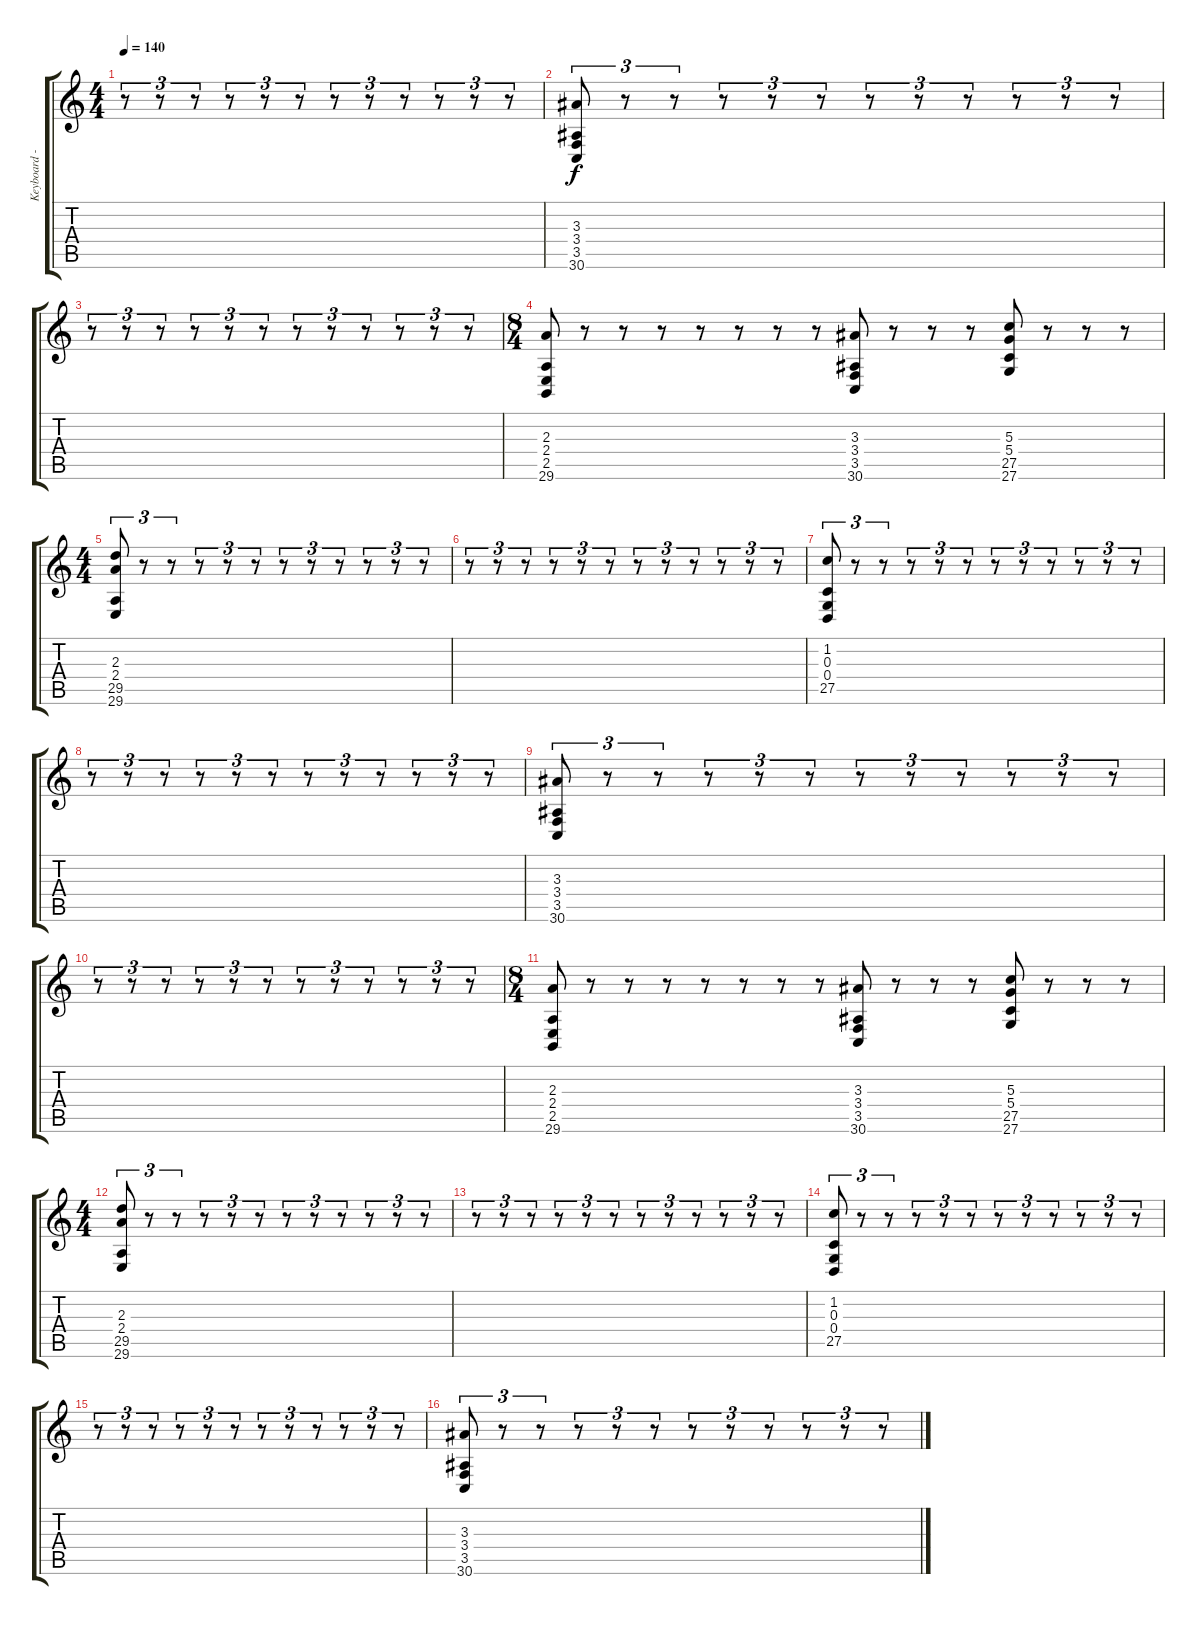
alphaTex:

\track ("Keyboard - Hit" "Keyboard -") {instrument orchestrahit}
\staff {score tabs}
\tuning (E4 B3 G3 D3 A2 E2) {hide}
\ts (4 4)
\tempo 140
\clef g2
\ks c
r.8{tu (3 2) dy f} r.8{tu (3 2)} r.8{tu (3 2)} r.8{tu (3 2)} r.8{tu (3 2)} r.8{tu (3 2)} r.8{tu (3 2)} r.8{tu (3 2)} r.8{tu (3 2)} r.8{tu (3 2)} r.8{tu (3 2)} r.8{tu (3 2)} |
(3.3 3.4 3.5 30.6).8{tu (3 2)} r.8{tu (3 2)} r.8{tu (3 2)} r.8{tu (3 2)} r.8{tu (3 2)} r.8{tu (3 2)} r.8{tu (3 2)} r.8{tu (3 2)} r.8{tu (3 2)} r.8{tu (3 2)} r.8{tu (3 2)} r.8{tu (3 2)} |
r.8{tu (3 2)} r.8{tu (3 2)} r.8{tu (3 2)} r.8{tu (3 2)} r.8{tu (3 2)} r.8{tu (3 2)} r.8{tu (3 2)} r.8{tu (3 2)} r.8{tu (3 2)} r.8{tu (3 2)} r.8{tu (3 2)} r.8{tu (3 2)} |
\ts (8 4)
(2.3 2.4 2.5 29.6).8 r.8 r.8 r.8 r.8 r.8 r.8 r.8 (3.3 3.4 3.5 30.6).8 r.8 r.8 r.8 (5.3 5.4 27.5 27.6).8 r.8 r.8 r.8 |
\ts (4 4)
(2.3 2.4 29.5 29.6).8{tu (3 2)} r.8{tu (3 2)} r.8{tu (3 2)} r.8{tu (3 2)} r.8{tu (3 2)} r.8{tu (3 2)} r.8{tu (3 2)} r.8{tu (3 2)} r.8{tu (3 2)} r.8{tu (3 2)} r.8{tu (3 2)} r.8{tu (3 2)} |
r.8{tu (3 2)} r.8{tu (3 2)} r.8{tu (3 2)} r.8{tu (3 2)} r.8{tu (3 2)} r.8{tu (3 2)} r.8{tu (3 2)} r.8{tu (3 2)} r.8{tu (3 2)} r.8{tu (3 2)} r.8{tu (3 2)} r.8{tu (3 2)} |
(1.2 0.3 0.4 27.5).8{tu (3 2)} r.8{tu (3 2)} r.8{tu (3 2)} r.8{tu (3 2)} r.8{tu (3 2)} r.8{tu (3 2)} r.8{tu (3 2)} r.8{tu (3 2)} r.8{tu (3 2)} r.8{tu (3 2)} r.8{tu (3 2)} r.8{tu (3 2)} |
r.8{tu (3 2)} r.8{tu (3 2)} r.8{tu (3 2)} r.8{tu (3 2)} r.8{tu (3 2)} r.8{tu (3 2)} r.8{tu (3 2)} r.8{tu (3 2)} r.8{tu (3 2)} r.8{tu (3 2)} r.8{tu (3 2)} r.8{tu (3 2)} |
(3.3 3.4 3.5 30.6).8{tu (3 2)} r.8{tu (3 2)} r.8{tu (3 2)} r.8{tu (3 2)} r.8{tu (3 2)} r.8{tu (3 2)} r.8{tu (3 2)} r.8{tu (3 2)} r.8{tu (3 2)} r.8{tu (3 2)} r.8{tu (3 2)} r.8{tu (3 2)} |
r.8{tu (3 2)} r.8{tu (3 2)} r.8{tu (3 2)} r.8{tu (3 2)} r.8{tu (3 2)} r.8{tu (3 2)} r.8{tu (3 2)} r.8{tu (3 2)} r.8{tu (3 2)} r.8{tu (3 2)} r.8{tu (3 2)} r.8{tu (3 2)} |
\ts (8 4)
(2.3 2.4 2.5 29.6).8 r.8 r.8 r.8 r.8 r.8 r.8 r.8 (3.3 3.4 3.5 30.6).8 r.8 r.8 r.8 (5.3 5.4 27.5 27.6).8 r.8 r.8 r.8 |
\ts (4 4)
(2.3 2.4 29.5 29.6).8{tu (3 2)} r.8{tu (3 2)} r.8{tu (3 2)} r.8{tu (3 2)} r.8{tu (3 2)} r.8{tu (3 2)} r.8{tu (3 2)} r.8{tu (3 2)} r.8{tu (3 2)} r.8{tu (3 2)} r.8{tu (3 2)} r.8{tu (3 2)} |
r.8{tu (3 2)} r.8{tu (3 2)} r.8{tu (3 2)} r.8{tu (3 2)} r.8{tu (3 2)} r.8{tu (3 2)} r.8{tu (3 2)} r.8{tu (3 2)} r.8{tu (3 2)} r.8{tu (3 2)} r.8{tu (3 2)} r.8{tu (3 2)} |
(1.2 0.3 0.4 27.5).8{tu (3 2)} r.8{tu (3 2)} r.8{tu (3 2)} r.8{tu (3 2)} r.8{tu (3 2)} r.8{tu (3 2)} r.8{tu (3 2)} r.8{tu (3 2)} r.8{tu (3 2)} r.8{tu (3 2)} r.8{tu (3 2)} r.8{tu (3 2)} |
r.8{tu (3 2)} r.8{tu (3 2)} r.8{tu (3 2)} r.8{tu (3 2)} r.8{tu (3 2)} r.8{tu (3 2)} r.8{tu (3 2)} r.8{tu (3 2)} r.8{tu (3 2)} r.8{tu (3 2)} r.8{tu (3 2)} r.8{tu (3 2)} |
(3.3 3.4 3.5 30.6).8{tu (3 2)} r.8{tu (3 2)} r.8{tu (3 2)} r.8{tu (3 2)} r.8{tu (3 2)} r.8{tu (3 2)} r.8{tu (3 2)} r.8{tu (3 2)} r.8{tu (3 2)} r.8{tu (3 2)} r.8{tu (3 2)} r.8{tu (3 2)}
